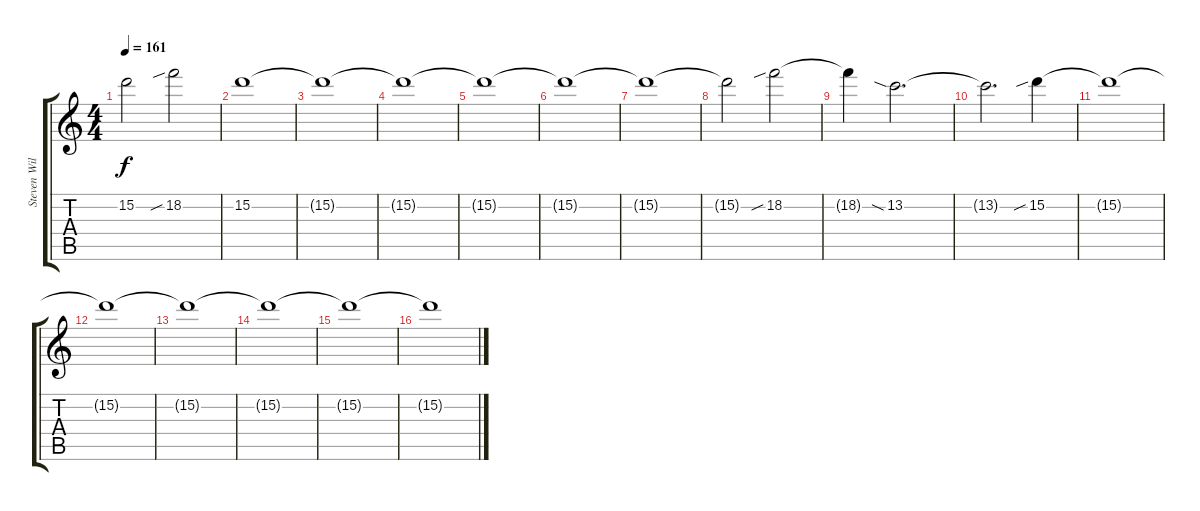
\track ("Steven Wilson (Guitar 5)" "Steven Wil") {instrument overdrivenguitar}
\staff {score tabs}
\tuning (E4 B3 G3 D3 A2 D2) {hide}
\ts (4 4)
\tempo 161
\clef g2
\ks c
15.2{t}.2{dy f} 18.2{sib}.2 |
15.2.1 |
15.2{t}.1 |
15.2{t}.1 |
15.2{t}.1 |
15.2{t}.1 |
15.2{t}.1 |
15.2{t}.2 18.2{sib}.2 |
18.2{t}.4 13.2{sia}.2{d} |
13.2{t}.2{d} 15.2{sib}.4 |
15.2{t}.1 |
15.2{t}.1 |
15.2{t}.1 |
15.2{t}.1 |
15.2{t}.1 |
15.2{t}.1
